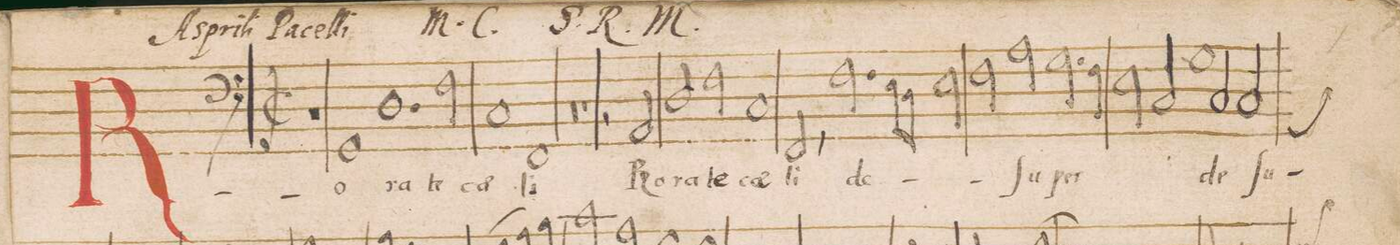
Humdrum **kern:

**kern	**text
*I""BASSUS	*
*clefF4	*
*k[]	*
*met(C|)	*
*M2/1	*
*2\right	*
1r	.
1GG	Ro-
=2-	=2-
1.D	-ra-
2F\	-te
=3-	=3-
1C	cæ-
1FF	-li
=4-	=4-
0r	.
=5-	=5-
1r	.
2r	.
2AA/	Ro-
=6-	=6-
2D/	-ra-
2F\	-te
1C	cæ-
=7-	=7-
2FF,/	-li
2.F\	de-
8E\L	.
8D\J	.
2E\	.
=8-	=8-
2F\	.
2A\	-ſu-
2.G\	-per
4F\	.
=9-	=9-
2E\	.
2C/	.
1G	.
=10-	=10-
2C/	de-
*custos:GG	*
2C/	-ſu-
*-	*-
